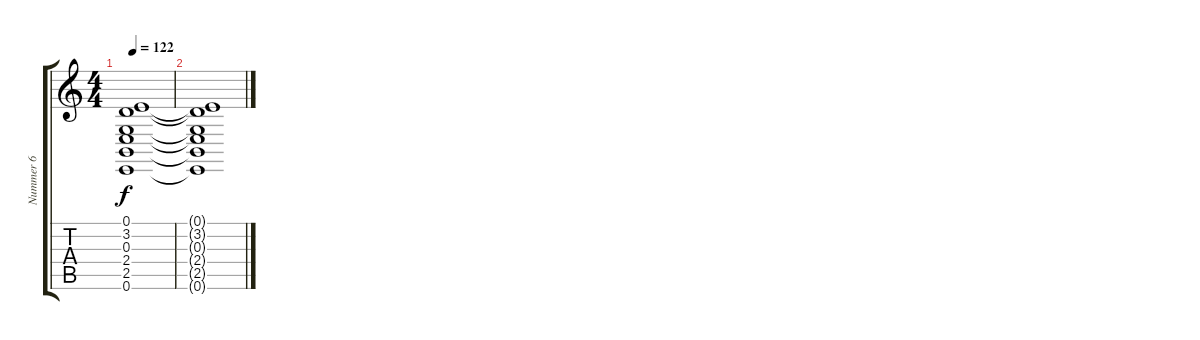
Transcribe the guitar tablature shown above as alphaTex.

\track ("Nummer 6" "Nummer 6") {instrument violin}
\staff {score tabs}
\tuning (E4 B3 G3 D3 A2 E2) {hide}
\ts (4 4)
\tempo 122
\clef g2
\ks c
(0.1{t} 3.2{t} 0.3{t} 2.4{t} 2.5{t} 0.6{t}).1{dy f} |
(0.1{t} 3.2{t} 0.3{t} 2.4{t} 2.5{t} 0.6{t}).1
